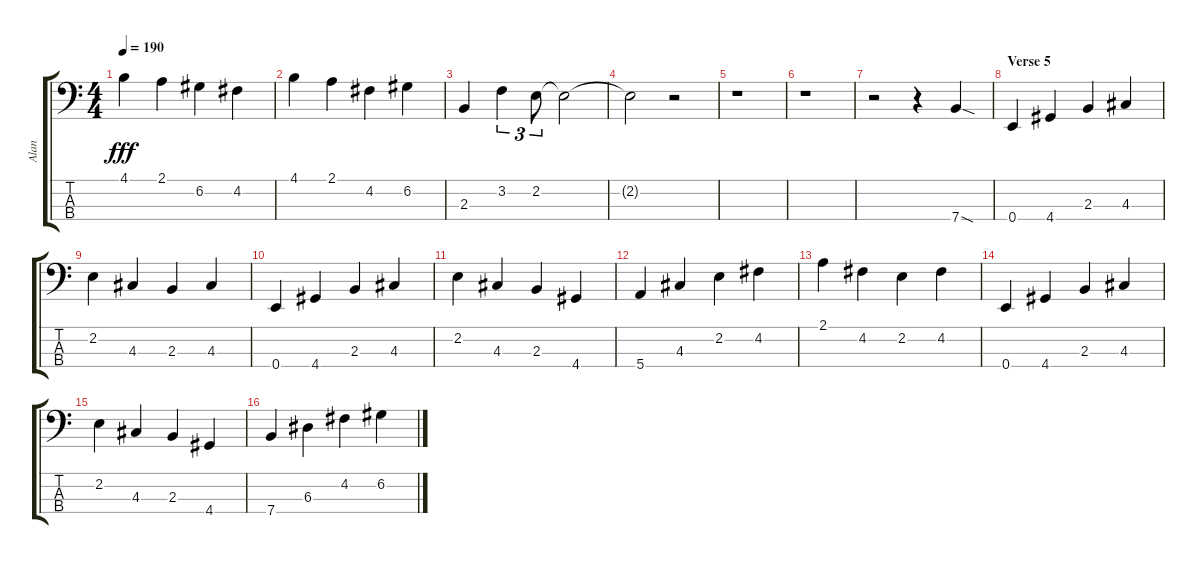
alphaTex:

\track ("Alan" "Alan") {instrument electricbassfinger}
\staff {score tabs}
\tuning (G2 D2 A1 E1) {hide}
\ts (4 4)
\tempo 190
\clef f4
\ks c
4.1.4{dy fff} 2.1.4 6.2.4 4.2.4 |
4.1.4 2.1.4 4.2.4 6.2.4 |
2.3.4 3.2.4{tu (3 2)} 2.2.8{tu (3 2)} 2.2{t}.2 |
2.2{t}.2 r.2 |
r.1 |
r.1 |
r.2 r.4 7.4{sod}.4 |
\section ("" "Verse 5")
0.4.4 4.4.4 2.3.4 4.3.4 |
2.2.4 4.3.4 2.3.4 4.3.4 |
0.4.4 4.4.4 2.3.4 4.3.4 |
2.2.4 4.3.4 2.3.4 4.4.4 |
5.4.4 4.3.4 2.2.4 4.2.4 |
2.1.4 4.2.4 2.2.4 4.2.4 |
0.4.4 4.4.4 2.3.4 4.3.4 |
2.2.4 4.3.4 2.3.4 4.4.4 |
7.4.4 6.3.4 4.2.4 6.2.4
